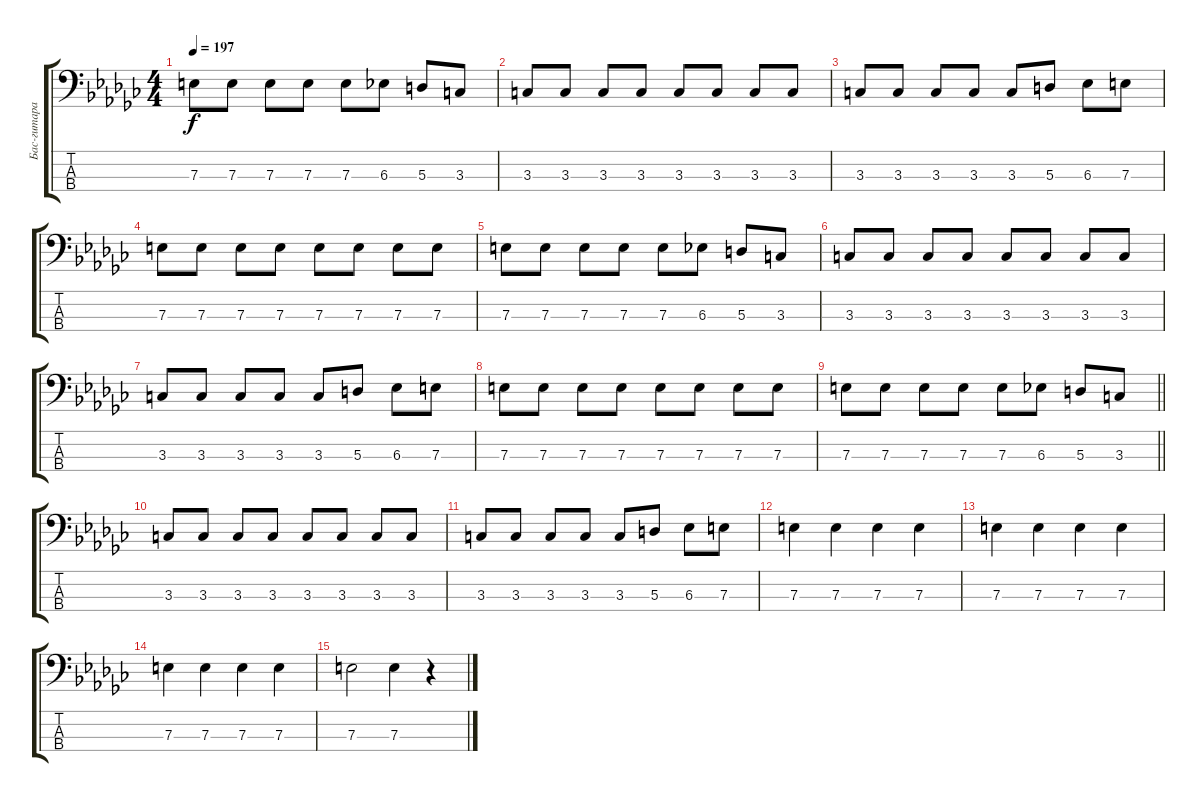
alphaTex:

\track ("Бас-гитара" "Бас-гитара") {instrument electricbassfinger}
\staff {score tabs}
\tuning (G2 D2 A1 E1) {hide}
\ts (4 4)
\tempo 197
\clef f4
\ks gb
7.3.8{dy f} 7.3.8 7.3.8 7.3.8 7.3.8 6.3.8 5.3.8 3.3.8 |
3.3.8 3.3.8 3.3.8 3.3.8 3.3.8 3.3.8 3.3.8 3.3.8 |
3.3.8 3.3.8 3.3.8 3.3.8 3.3.8 5.3.8 6.3.8 7.3.8 |
7.3.8 7.3.8 7.3.8 7.3.8 7.3.8 7.3.8 7.3.8 7.3.8 |
7.3.8 7.3.8 7.3.8 7.3.8 7.3.8 6.3.8 5.3.8 3.3.8 |
3.3.8 3.3.8 3.3.8 3.3.8 3.3.8 3.3.8 3.3.8 3.3.8 |
3.3.8 3.3.8 3.3.8 3.3.8 3.3.8 5.3.8 6.3.8 7.3.8 |
7.3.8 7.3.8 7.3.8 7.3.8 7.3.8 7.3.8 7.3.8 7.3.8 |
\barLineRight lightlight
7.3.8 7.3.8 7.3.8 7.3.8 7.3.8 6.3.8 5.3.8 3.3.8 |
3.3.8 3.3.8 3.3.8 3.3.8 3.3.8 3.3.8 3.3.8 3.3.8 |
3.3.8 3.3.8 3.3.8 3.3.8 3.3.8 5.3.8 6.3.8 7.3.8 |
7.3.4 7.3.4 7.3.4 7.3.4 |
7.3.4 7.3.4 7.3.4 7.3.4 |
7.3.4 7.3.4 7.3.4 7.3.4 |
7.3.2 7.3.4 r.4
